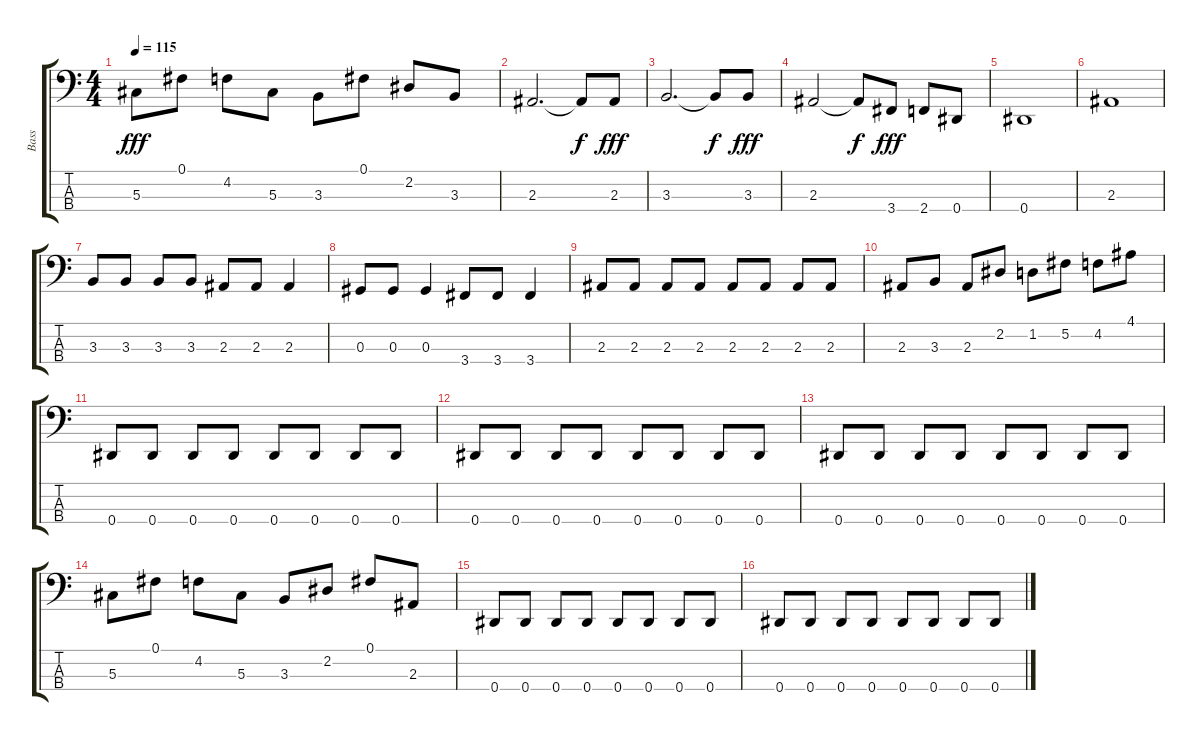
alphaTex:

\track ("Bass " "Bass ") {instrument electricbasspick}
\staff {score tabs}
\tuning (Gb2 Db2 Ab1 Eb1) {hide}
\ts (4 4)
\tempo 115
\clef f4
\ks c
5.3.8{dy fff} 0.1.8 4.2.8 5.3.8 3.3.8 0.1.8 2.2.8 3.3.8 |
2.3.2{d} 2.3{t}.8{dy f} 2.3.8{dy fff} |
3.3.2{d} 3.3{t}.8{dy f} 3.3.8{dy fff} |
2.3.2 2.3{t}.8{dy f} 3.4.8{dy fff} 2.4.8 0.4.8 |
0.4.1 |
2.3.1 |
3.3.8 3.3.8 3.3.8 3.3.8 2.3.8 2.3.8 2.3.4 |
0.3.8 0.3.8 0.3.4 3.4.8 3.4.8 3.4.4 |
2.3.8 2.3.8 2.3.8 2.3.8 2.3.8 2.3.8 2.3.8 2.3.8 |
2.3.8 3.3.8 2.3.8 2.2.8 1.2.8 5.2.8 4.2.8 4.1.8 |
0.4.8 0.4.8 0.4.8 0.4.8 0.4.8 0.4.8 0.4.8 0.4.8 |
0.4.8 0.4.8 0.4.8 0.4.8 0.4.8 0.4.8 0.4.8 0.4.8 |
0.4.8 0.4.8 0.4.8 0.4.8 0.4.8 0.4.8 0.4.8 0.4.8 |
5.3.8 0.1.8 4.2.8 5.3.8 3.3.8 2.2.8 0.1.8 2.3.8 |
0.4.8 0.4.8 0.4.8 0.4.8 0.4.8 0.4.8 0.4.8 0.4.8 |
0.4.8 0.4.8 0.4.8 0.4.8 0.4.8 0.4.8 0.4.8 0.4.8
